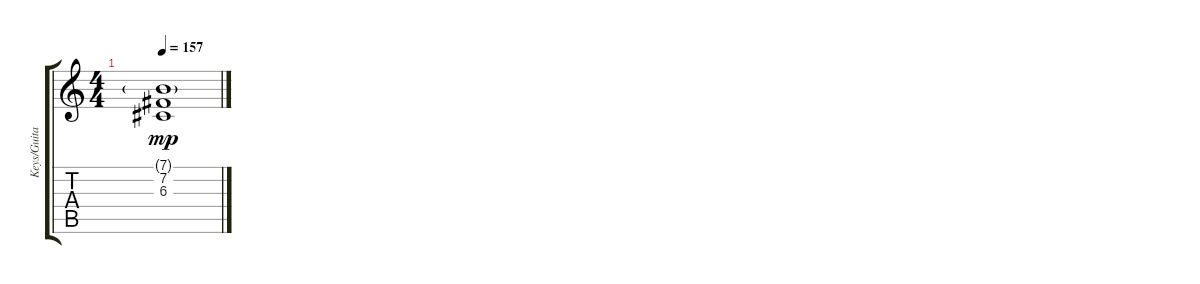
\track ("Keys/Guitar" "Keys/Guita") {instrument choiraahs}
\staff {score tabs}
\tuning (E4 B3 G3 D3 A2 E2) {hide}
\ts (4 4)
\tempo 157
\clef g2
\ks c
(7.1{g} 7.2{t} 6.3).1{dy mp}
